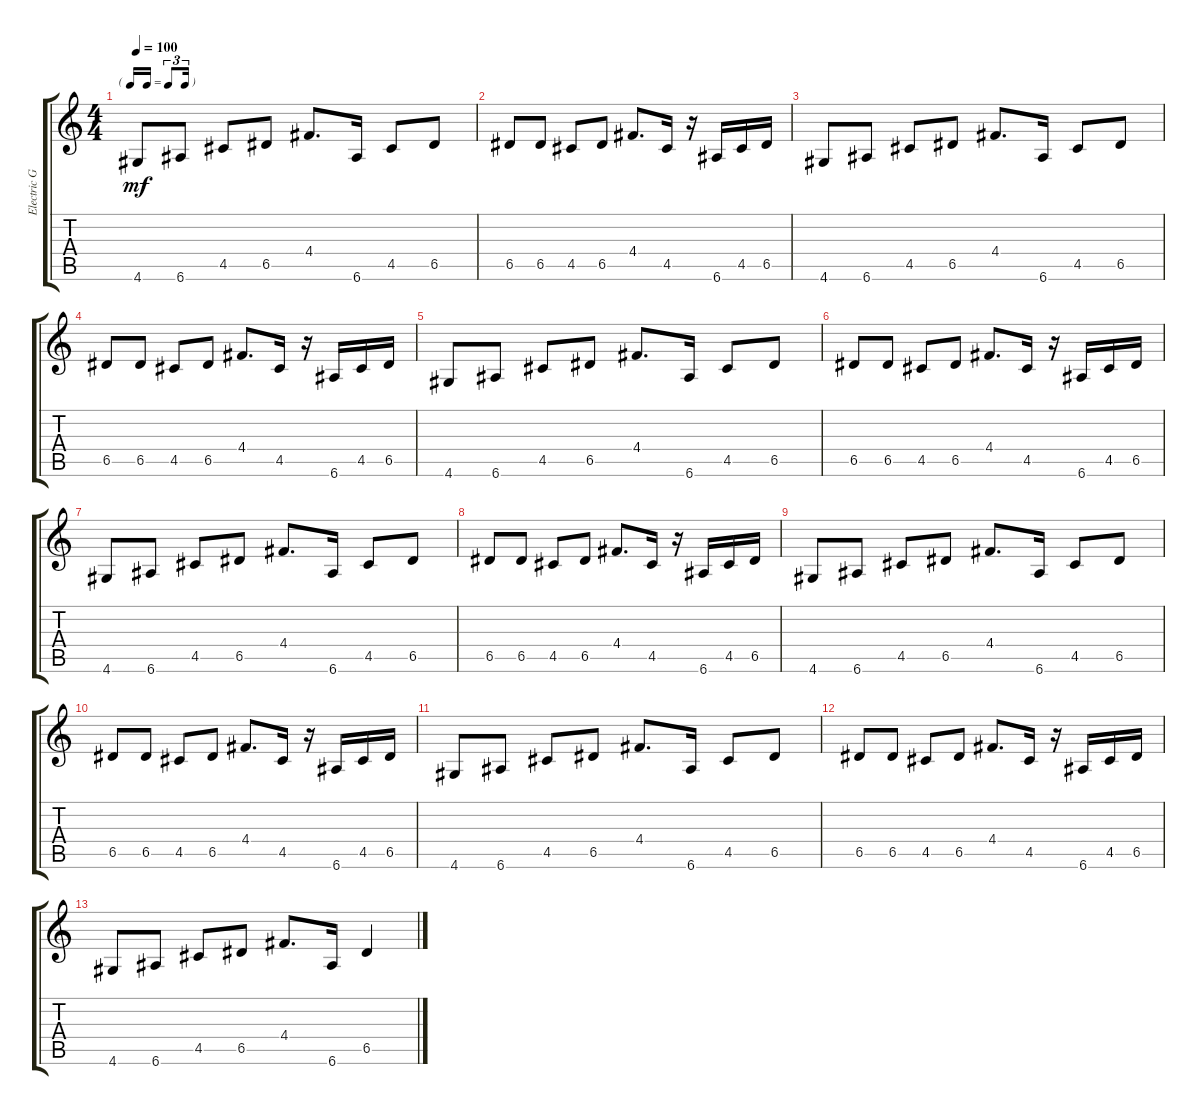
\track ("Electric Guitar" "Electric G") {instrument electricguitarclean}
\staff {score tabs}
\tuning (E4 B3 G3 D3 A2 E2) {hide}
\ts (4 4)
\tf triplet16th
\tempo 100
\clef g2
\ks c
4.6.8{dy mf} 6.6.8 4.5.8 6.5.8 4.4.8{d} 6.6.16 4.5.8 6.5.8 |
6.5.8 6.5.8 4.5.8 6.5.8 4.4.8{d} 4.5.16 r.16 6.6.16 4.5.16 6.5.16 |
4.6.8 6.6.8 4.5.8 6.5.8 4.4.8{d} 6.6.16 4.5.8 6.5.8 |
6.5.8 6.5.8 4.5.8 6.5.8 4.4.8{d} 4.5.16 r.16 6.6.16 4.5.16 6.5.16 |
4.6.8 6.6.8 4.5.8 6.5.8 4.4.8{d} 6.6.16 4.5.8 6.5.8 |
6.5.8 6.5.8 4.5.8 6.5.8 4.4.8{d} 4.5.16 r.16 6.6.16 4.5.16 6.5.16 |
4.6.8 6.6.8 4.5.8 6.5.8 4.4.8{d} 6.6.16 4.5.8 6.5.8 |
6.5.8 6.5.8 4.5.8 6.5.8 4.4.8{d} 4.5.16 r.16 6.6.16 4.5.16 6.5.16 |
4.6.8 6.6.8 4.5.8 6.5.8 4.4.8{d} 6.6.16 4.5.8 6.5.8 |
6.5.8 6.5.8 4.5.8 6.5.8 4.4.8{d} 4.5.16 r.16 6.6.16 4.5.16 6.5.16 |
4.6.8 6.6.8 4.5.8 6.5.8 4.4.8{d} 6.6.16 4.5.8 6.5.8 |
6.5.8 6.5.8 4.5.8 6.5.8 4.4.8{d} 4.5.16 r.16 6.6.16 4.5.16 6.5.16 |
4.6.8 6.6.8 4.5.8 6.5.8 4.4.8{d} 6.6.16 6.5.4
